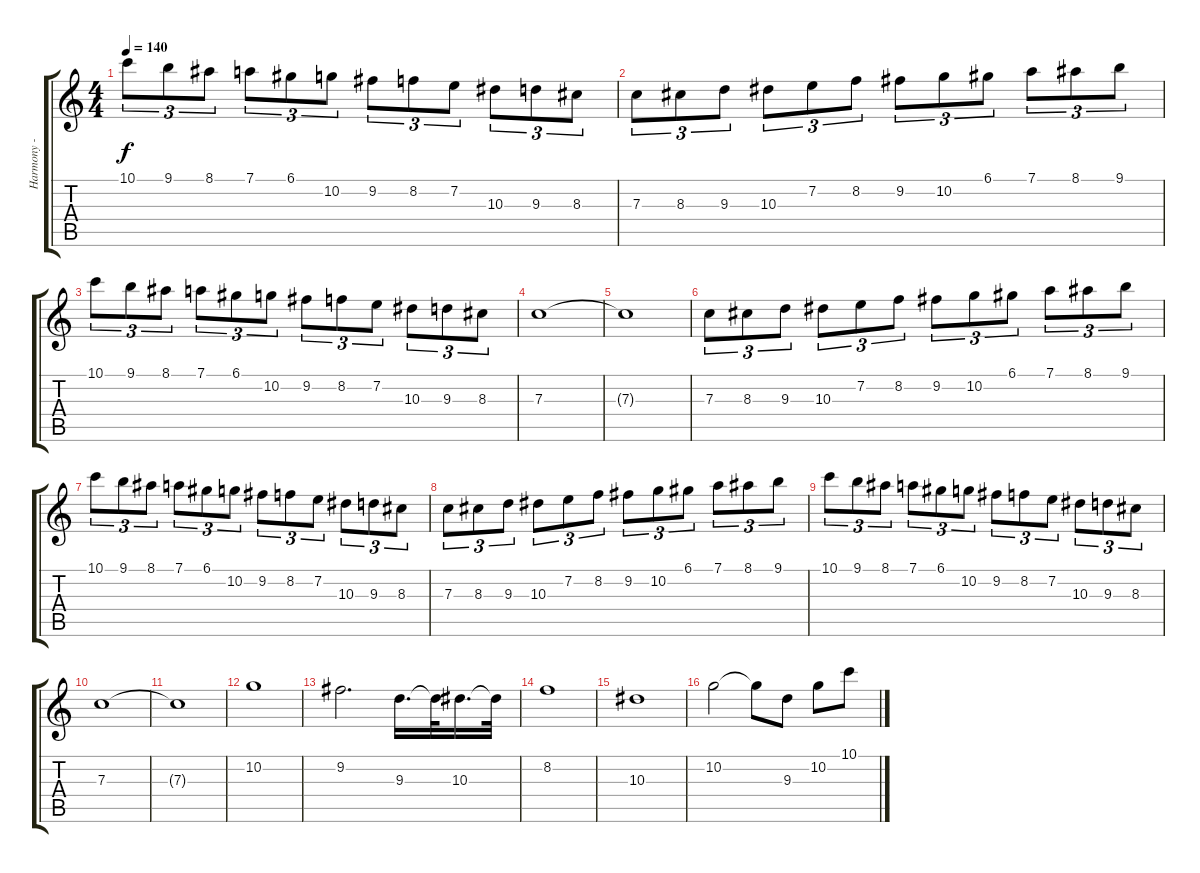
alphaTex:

\track ("Harmony - Schecter Damien Elite-6" "Harmony - ") {instrument distortionguitar}
\staff {score tabs}
\tuning (D4 A3 F3 C3 G2 C2) {hide}
\ts (4 4)
\tempo 140
\clef g2
\ks c
10.1.8{tu (3 2) dy f} 9.1.8{tu (3 2)} 8.1.8{tu (3 2)} 7.1.8{tu (3 2)} 6.1.8{tu (3 2)} 10.2.8{tu (3 2)} 9.2.8{tu (3 2)} 8.2.8{tu (3 2)} 7.2.8{tu (3 2)} 10.3.8{tu (3 2)} 9.3.8{tu (3 2)} 8.3.8{tu (3 2)} |
7.3.8{tu (3 2)} 8.3.8{tu (3 2)} 9.3.8{tu (3 2)} 10.3.8{tu (3 2)} 7.2.8{tu (3 2)} 8.2.8{tu (3 2)} 9.2.8{tu (3 2)} 10.2.8{tu (3 2)} 6.1.8{tu (3 2)} 7.1.8{tu (3 2)} 8.1.8{tu (3 2)} 9.1.8{tu (3 2)} |
10.1.8{tu (3 2)} 9.1.8{tu (3 2)} 8.1.8{tu (3 2)} 7.1.8{tu (3 2)} 6.1.8{tu (3 2)} 10.2.8{tu (3 2)} 9.2.8{tu (3 2)} 8.2.8{tu (3 2)} 7.2.8{tu (3 2)} 10.3.8{tu (3 2)} 9.3.8{tu (3 2)} 8.3.8{tu (3 2)} |
7.3.1 |
7.3{t}.1 |
7.3.8{tu (3 2)} 8.3.8{tu (3 2)} 9.3.8{tu (3 2)} 10.3.8{tu (3 2)} 7.2.8{tu (3 2)} 8.2.8{tu (3 2)} 9.2.8{tu (3 2)} 10.2.8{tu (3 2)} 6.1.8{tu (3 2)} 7.1.8{tu (3 2)} 8.1.8{tu (3 2)} 9.1.8{tu (3 2)} |
10.1.8{tu (3 2)} 9.1.8{tu (3 2)} 8.1.8{tu (3 2)} 7.1.8{tu (3 2)} 6.1.8{tu (3 2)} 10.2.8{tu (3 2)} 9.2.8{tu (3 2)} 8.2.8{tu (3 2)} 7.2.8{tu (3 2)} 10.3.8{tu (3 2)} 9.3.8{tu (3 2)} 8.3.8{tu (3 2)} |
7.3.8{tu (3 2)} 8.3.8{tu (3 2)} 9.3.8{tu (3 2)} 10.3.8{tu (3 2)} 7.2.8{tu (3 2)} 8.2.8{tu (3 2)} 9.2.8{tu (3 2)} 10.2.8{tu (3 2)} 6.1.8{tu (3 2)} 7.1.8{tu (3 2)} 8.1.8{tu (3 2)} 9.1.8{tu (3 2)} |
10.1.8{tu (3 2)} 9.1.8{tu (3 2)} 8.1.8{tu (3 2)} 7.1.8{tu (3 2)} 6.1.8{tu (3 2)} 10.2.8{tu (3 2)} 9.2.8{tu (3 2)} 8.2.8{tu (3 2)} 7.2.8{tu (3 2)} 10.3.8{tu (3 2)} 9.3.8{tu (3 2)} 8.3.8{tu (3 2)} |
7.3.1 |
7.3{t}.1 |
10.2.1 |
9.2.2{d} 9.3.16{d} 9.3{t}.32 10.3.16{d} 10.3{t}.32 |
8.2.1 |
10.3.1 |
10.2.2 10.2{t}.8 9.3.8 10.2.8 10.1.8
